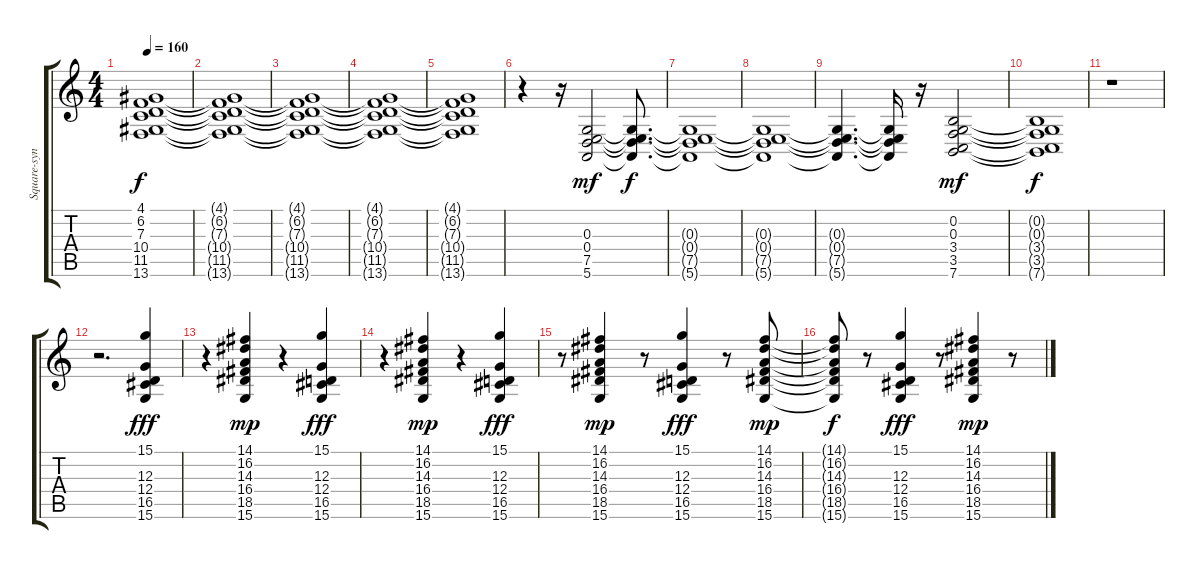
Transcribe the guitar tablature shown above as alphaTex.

\track ("Square-synth    " "Square-syn") {instrument lead1square}
\staff {score tabs}
\tuning (E4 B3 G3 D3 A2 E2) {hide}
\ts (4 4)
\tempo 160
\clef g2
\ks c
(4.1{t} 6.2{t} 7.3{t} 10.4{t} 11.5{t} 13.6{t}).1{dy f} |
(4.1{t} 6.2{t} 7.3{t} 10.4{t} 11.5{t} 13.6{t}).1 |
(4.1{t} 6.2{t} 7.3{t} 10.4{t} 11.5{t} 13.6{t}).1 |
(4.1{t} 6.2{t} 7.3{t} 10.4{t} 11.5{t} 13.6{t}).1 |
(4.1{t} 6.2{t} 7.3{t} 10.4{t} 11.5{t} 13.6{t}).1 |
r.4 r.16 (0.3 0.4 7.5 5.6).2{dy mf} (0.3{t} 0.4{t} 7.5{t} 5.6{t}).8{d dy f} |
(0.3{t} 0.4{t} 7.5{t} 5.6{t}).1 |
(0.3{t} 0.4{t} 7.5{t} 5.6{t}).1 |
(0.3{t} 0.4{t} 7.5{t} 5.6{t}).4{d} (0.3{t} 0.4{t} 7.5{t} 5.6{t}).16 r.16 (0.2 0.3 3.4 3.5 7.6).2{dy mf} |
(0.2{t} 0.3{t} 3.4{t} 3.5{t} 7.6{t}).1{dy f} |
r.1 |
r.2{d} (15.1 12.3 12.4 16.5 15.6).4{dy fff volume 10 balance 16} |
r.4 (14.1 16.2 14.3 16.4 18.5 15.6).4{dy mp balance 0} r.4 (15.1 12.3 12.4 16.5 15.6).4{dy fff balance 16} |
r.4 (14.1 16.2 14.3 16.4 18.5 15.6).4{dy mp balance 0} r.4 (15.1 12.3 12.4 16.5 15.6).4{dy fff balance 16} |
r.8 (14.1 16.2 14.3 16.4 18.5 15.6).4{dy mp balance 0} r.8 (15.1 12.3 12.4 16.5 15.6).4{dy fff balance 16} r.8 (14.1 16.2 14.3 16.4 18.5 15.6).8{dy mp balance 0} |
(14.1{t} 16.2{t} 14.3{t} 16.4{t} 18.5{t} 15.6{t}).8{dy f} r.8 (15.1 12.3 12.4 16.5 15.6).4{dy fff balance 16} r.8 (14.1 16.2 14.3 16.4 18.5 15.6).4{dy mp balance 0} r.8
